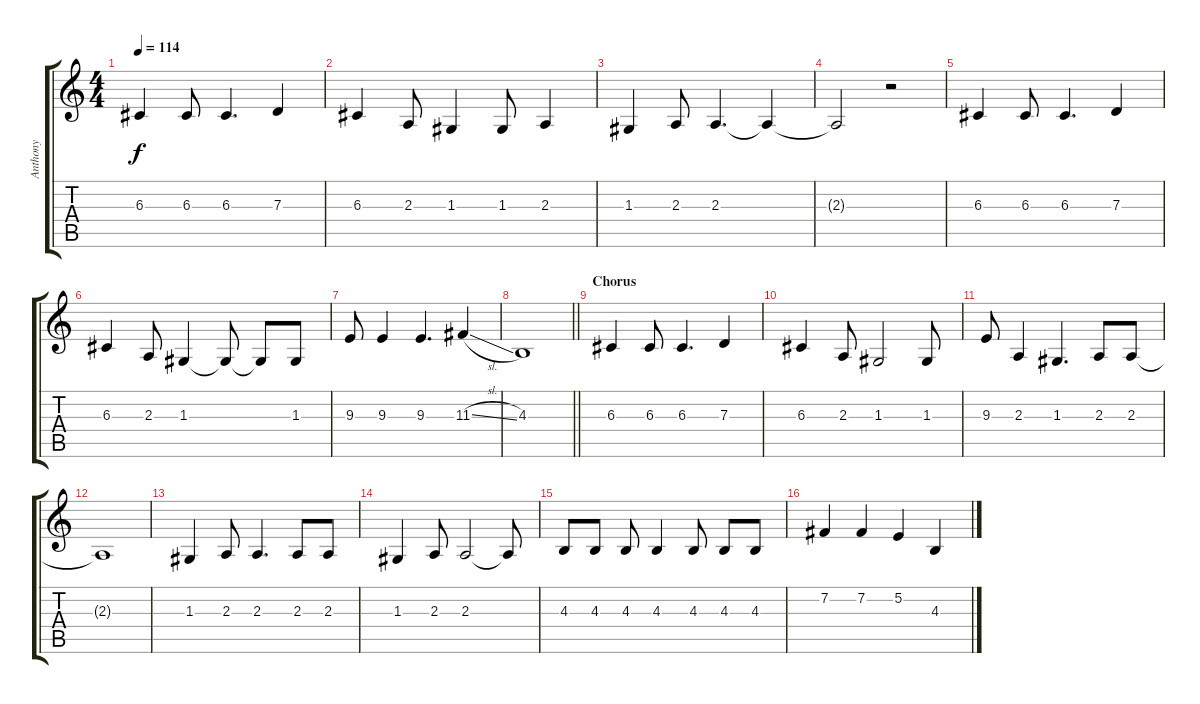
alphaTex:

\track ("Anthony" "Anthony") {instrument flute}
\staff {score tabs}
\tuning (E4 B3 G3 D3 A2 E2) {hide}
\ts (4 4)
\tempo 114
\clef g2
\ks c
6.3.4{dy f} 6.3.8 6.3.4{d} 7.3.4 |
6.3.4 2.3.8 1.3.4 1.3.8 2.3.4 |
1.3.4 2.3.8 2.3.4{d} 2.3{t}.4 |
2.3{t}.2 r.2 |
6.3.4 6.3.8 6.3.4{d} 7.3.4 |
6.3.4 2.3.8 1.3.4 1.3{t}.8 1.3{t}.8 1.3.8 |
9.3.8 9.3.4 9.3.4{d} 11.3{sl}.4 |
\barLineRight lightlight
4.3.1 |
\section ("" "Chorus")
6.3.4 6.3.8 6.3.4{d} 7.3.4 |
6.3.4 2.3.8 1.3.2 1.3.8 |
9.3.8 2.3.4 1.3.4{d} 2.3.8 2.3.8 |
2.3{t}.1 |
1.3.4 2.3.8 2.3.4{d} 2.3.8 2.3.8 |
1.3.4 2.3.8 2.3.2 2.3{t}.8 |
4.3.8 4.3.8 4.3.8 4.3.4 4.3.8 4.3.8 4.3.8 |
7.2.4 7.2.4 5.2.4 4.3.4
